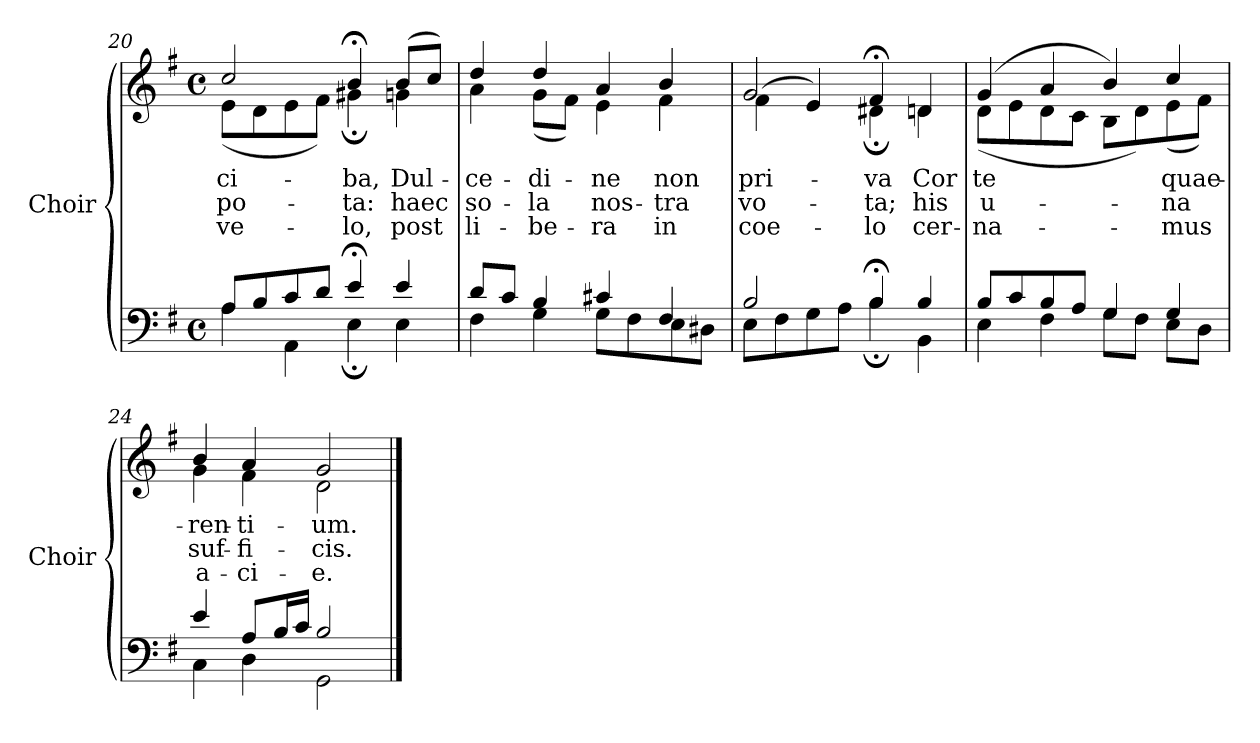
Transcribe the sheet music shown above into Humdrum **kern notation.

**kern	**kern	**text	**text	**text
*part1	*part1	*part1	*part1	*part1
*staff2	*staff1	*staff1	*staff1	*staff1
*I"Choir	*	*	*	*
*I'Choir	*	*	*	*
*clefF4	*clefG2	*	*	*
*k[f#]	*k[f#]	*	*	*
*G:	*G:	*	*	*
*M4/4	*M4/4	*	*	*
*met(c)	*met(c)	*	*	*
=20	=20	=20	=20	=20
*^	*	*	*	*
!	!	!	!LO:LY:b:color=#000000	!LO:LY:b:color=#000000	!LO:LY:b:color=#000000
*	*	*^	*	*	*
8Ai/L	4Ai\	2cci/	(8ei\L	ci-	po-	ve-
8Bi/	.	.	8di\	.	.	.
8ci/	4AAi\	.	8ei\	.	.	.
8di/J	.	.	8f#i\J)	.	.	.
!	!	!	!	!LO:LY:b:color=#000000	!LO:LY:b:color=#000000	!LO:LY:b:color=#000000
4e;i/	4E;i\	4b;i/	4g#X;i\	-ba,	-ta:	-lo,
!	!	!	!	!LO:LY:b:color=#000000	!LO:LY:b:color=#000000	!LO:LY:b:color=#000000
4ei/	4Ei\	(8bi/L	4gni\	Dul-	haec	post
.	.	8cci/J)	.	.	.	.
!!LO:LB:g=z	!!
=21	=21	=21	=21	=21	=21	=21
!	!	!	!	!LO:LY:b:color=#000000	!LO:LY:b:color=#000000	!LO:LY:b:color=#000000
8di/L	4F#i\	4ddi/	4ai\	-ce-	so-	li-
8ci/J	.	.	.	.	.	.
!	!	!	!	!LO:LY:b:color=#000000	!LO:LY:b:color=#000000	!LO:LY:b:color=#000000
4Bi/	4Gi\	4ddi/	(8gi\L	-di-	-la	-be-
.	.	.	8f#i\J)	.	.	.
!	!	!	!	!LO:LY:b:color=#000000	!LO:LY:b:color=#000000	!LO:LY:b:color=#000000
4c#Xi/	8Gi\L	4ai/	4ei\	-ne	nos-	-ra
.	8F#i\	.	.	.	.	.
!	!	!	!	!LO:LY:b:color=#000000	!LO:LY:b:color=#000000	!LO:LY:b:color=#000000
4F#i/	8Ei\	4bi/	4f#i\	non	-tra	in
.	8D#Xi\J	.	.	.	.	.
=22	=22	=22	=22	=22	=22	=22
!	!	!	!	!LO:LY:b:color=#000000	!LO:LY:b:color=#000000	!LO:LY:b:color=#000000
2Bi/	8Ei\L	2gi/	(4f#i\	pri-	vo-	coe-
.	8F#i\	.	.	.	.	.
.	8Gi\	.	4ei/)	.	.	.
.	8Ai\J	.	.	.	.	.
!	!	!	!	!LO:LY:b:color=#000000	!LO:LY:b:color=#000000	!LO:LY:b:color=#000000
4B;i/	4B;i\	4f#;i/	4d#X;i\	-va	-ta;	-lo
!	!	!	!	!LO:LY:b:color=#000000	!LO:LY:b:color=#000000	!LO:LY:b:color=#000000
4Bi/	4BBi\	4dni/	4di\	Cor	his	cer-
=23	=23	=23	=23	=23	=23	=23
!	!	!	!	!LO:LY:b:color=#000000	!LO:LY:b:color=#000000	!LO:LY:b:color=#000000
8Bi/L	4Ei\	(4gi/	(8di\L	te	u-	-na-
8ci/	.	.	8ei\	.	.	.
8Bi/	4F#i\	4ai/	8di\	.	.	.
8Ai/J	.	.	8ci\J	.	.	.
4Gi/	8Gi\L	4bi/)	8Bi\L	.	.	.
.	8F#i\J	.	8di\)	.	.	.
!	!	!	!	!LO:LY:b:color=#000000	!LO:LY:b:color=#000000	!LO:LY:b:color=#000000
4Gi/	8Ei\L	4cci/	(8ei\	quae-	-na	-mus
.	8Di\J	.	8f#i\J)	.	.	.
=24	=24	=24	=24	=24	=24	=24
!	!	!	!	!LO:LY:b:color=#000000	!LO:LY:b:color=#000000	!LO:LY:b:color=#000000
4ei/	4Ci\	4bi/	4gi\	-ren-	suf-	a-
!	!	!	!	!LO:LY:b:color=#000000	!LO:LY:b:color=#000000	!LO:LY:b:color=#000000
8Ai/L	4Di\	4ai/	4f#i\	-ti-	-fi-	-ci-
16Bi/L	.	.	.	.	.	.
16ci/JJ	.	.	.	.	.	.
!	!	!	!	!LO:LY:b:color=#000000	!LO:LY:b:color=#000000	!LO:LY:b:color=#000000
2Bi/	2GGi\	2gi/	2di\	-um.	-cis.	-e.
*v	*v	*	*	*	*	*
*	*v	*v	*	*	*
==	==	==	==	==
*-	*-	*-	*-	*-
